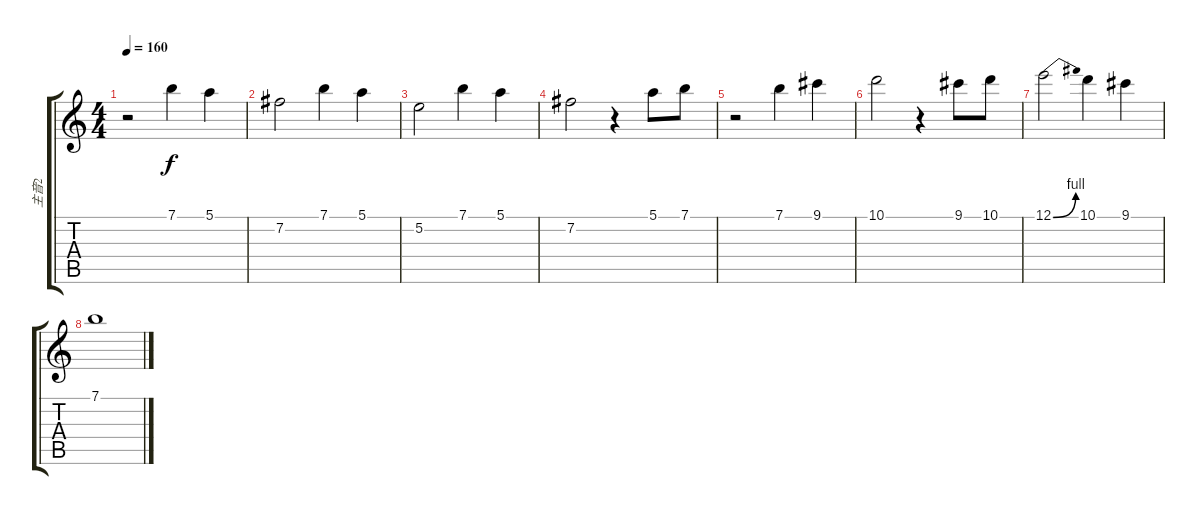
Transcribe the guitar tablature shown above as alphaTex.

\track ("主音2" "主音2") {instrument overdrivenguitar}
\staff {score tabs}
\tuning (E4 B3 G3 D3 A2 E2) {hide}
\ts (4 4)
\tempo 160
\clef g2
\ks c
r.2{dy f} 7.1.4 5.1.4 |
7.2.2 7.1.4 5.1.4 |
5.2.2 7.1.4 5.1.4 |
7.2.2 r.4 5.1.8 7.1.8 |
r.2 7.1.4 9.1.4 |
10.1.2{txt ""} r.4 9.1.8 10.1.8 |
12.1{be (bend 0 0 60 4)}.2 10.1.4 9.1.4 |
7.1.1
